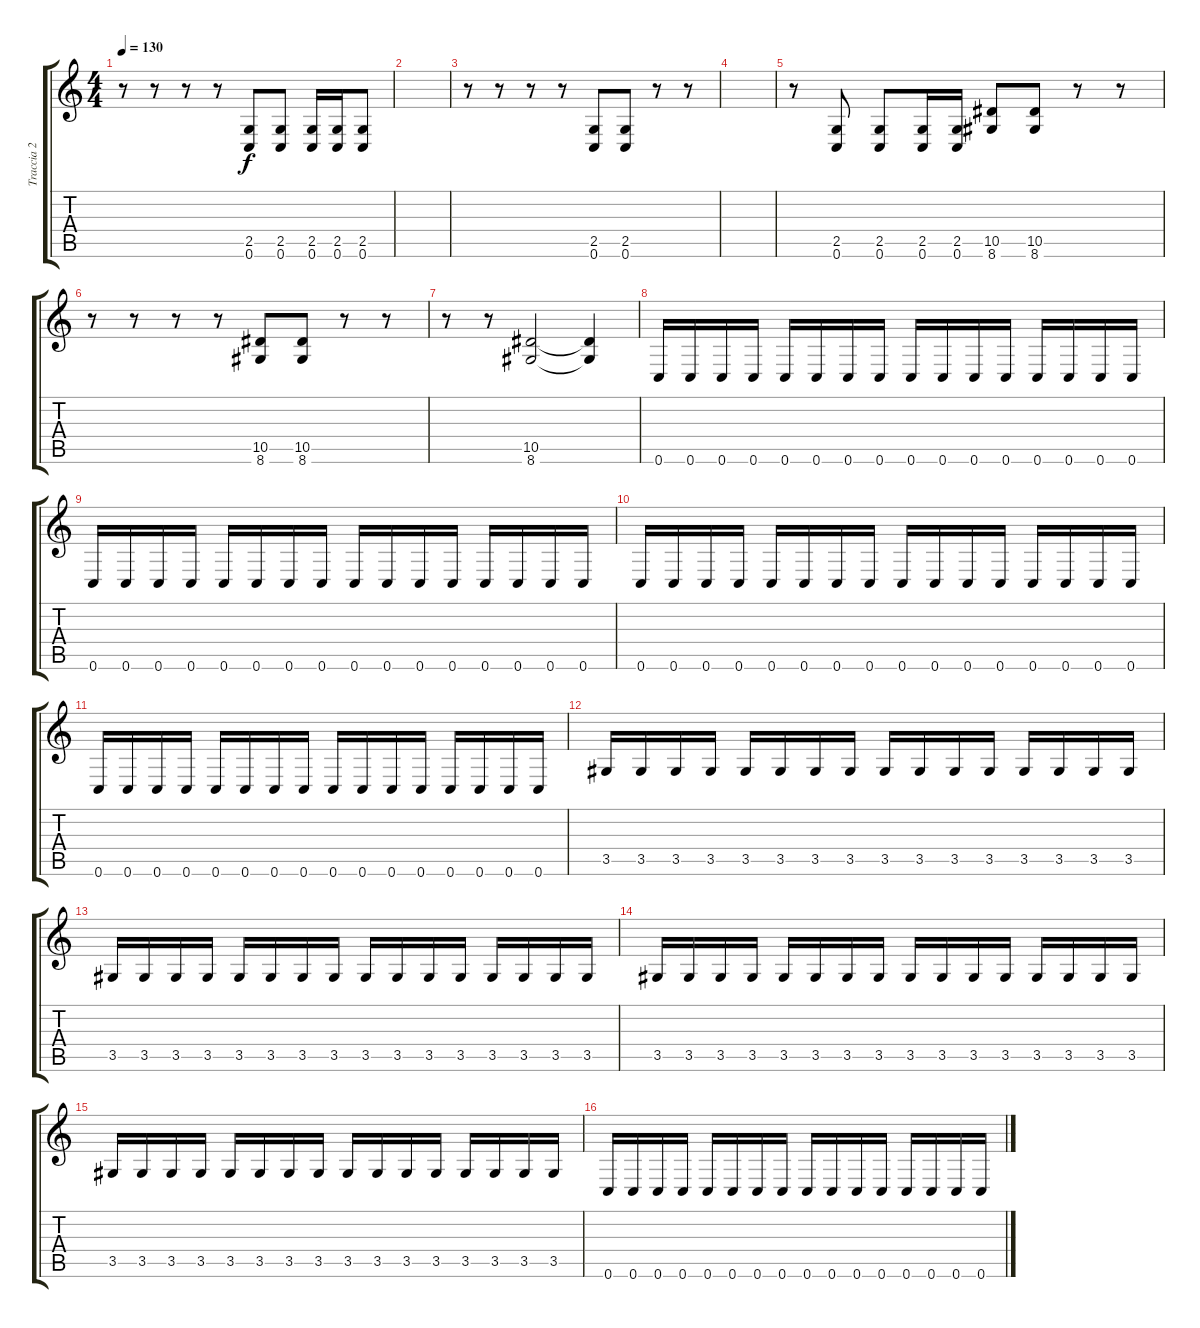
\track ("Traccia 2" "Traccia 2") {instrument distortionguitar}
\staff {score tabs}
\tuning (C4 G3 Eb3 Bb2 F2 C2) {hide}
\ts (4 4)
\tempo 130
\clef g2
\ks c
r.8{dy f} r.8 r.8 r.8 (2.5 0.6).8 (2.5 0.6).8 (2.5 0.6).16 (2.5 0.6).16 (2.5 0.6).8 |
|
r.8 r.8 r.8 r.8 (2.5 0.6).8 (2.5 0.6).8 r.8 r.8 |
|
r.8 (2.5 0.6).8 (2.5 0.6).8 (2.5 0.6).16 (2.5 0.6).16 (10.5 8.6).8 (10.5 8.6).8 r.8 r.8 |
r.8 r.8 r.8 r.8 (10.5 8.6).8 (10.5 8.6).8 r.8 r.8 |
r.8 r.8 (10.5 8.6).2 (10.5{t} 8.6{t}).4 |
0.6.16 0.6.16 0.6.16 0.6.16 0.6.16 0.6.16 0.6.16 0.6.16 0.6.16 0.6.16 0.6.16 0.6.16 0.6.16 0.6.16 0.6.16 0.6.16 |
0.6.16 0.6.16 0.6.16 0.6.16 0.6.16 0.6.16 0.6.16 0.6.16 0.6.16 0.6.16 0.6.16 0.6.16 0.6.16 0.6.16 0.6.16 0.6.16 |
0.6.16 0.6.16 0.6.16 0.6.16 0.6.16 0.6.16 0.6.16 0.6.16 0.6.16 0.6.16 0.6.16 0.6.16 0.6.16 0.6.16 0.6.16 0.6.16 |
0.6.16 0.6.16 0.6.16 0.6.16 0.6.16 0.6.16 0.6.16 0.6.16 0.6.16 0.6.16 0.6.16 0.6.16 0.6.16 0.6.16 0.6.16 0.6.16 |
3.5.16 3.5.16 3.5.16 3.5.16 3.5.16 3.5.16 3.5.16 3.5.16 3.5.16 3.5.16 3.5.16 3.5.16 3.5.16 3.5.16 3.5.16 3.5.16 |
3.5.16 3.5.16 3.5.16 3.5.16 3.5.16 3.5.16 3.5.16 3.5.16 3.5.16 3.5.16 3.5.16 3.5.16 3.5.16 3.5.16 3.5.16 3.5.16 |
3.5.16 3.5.16 3.5.16 3.5.16 3.5.16 3.5.16 3.5.16 3.5.16 3.5.16 3.5.16 3.5.16 3.5.16 3.5.16 3.5.16 3.5.16 3.5.16 |
3.5.16 3.5.16 3.5.16 3.5.16 3.5.16 3.5.16 3.5.16 3.5.16 3.5.16 3.5.16 3.5.16 3.5.16 3.5.16 3.5.16 3.5.16 3.5.16 |
0.6.16 0.6.16 0.6.16 0.6.16 0.6.16 0.6.16 0.6.16 0.6.16 0.6.16 0.6.16 0.6.16 0.6.16 0.6.16 0.6.16 0.6.16 0.6.16
